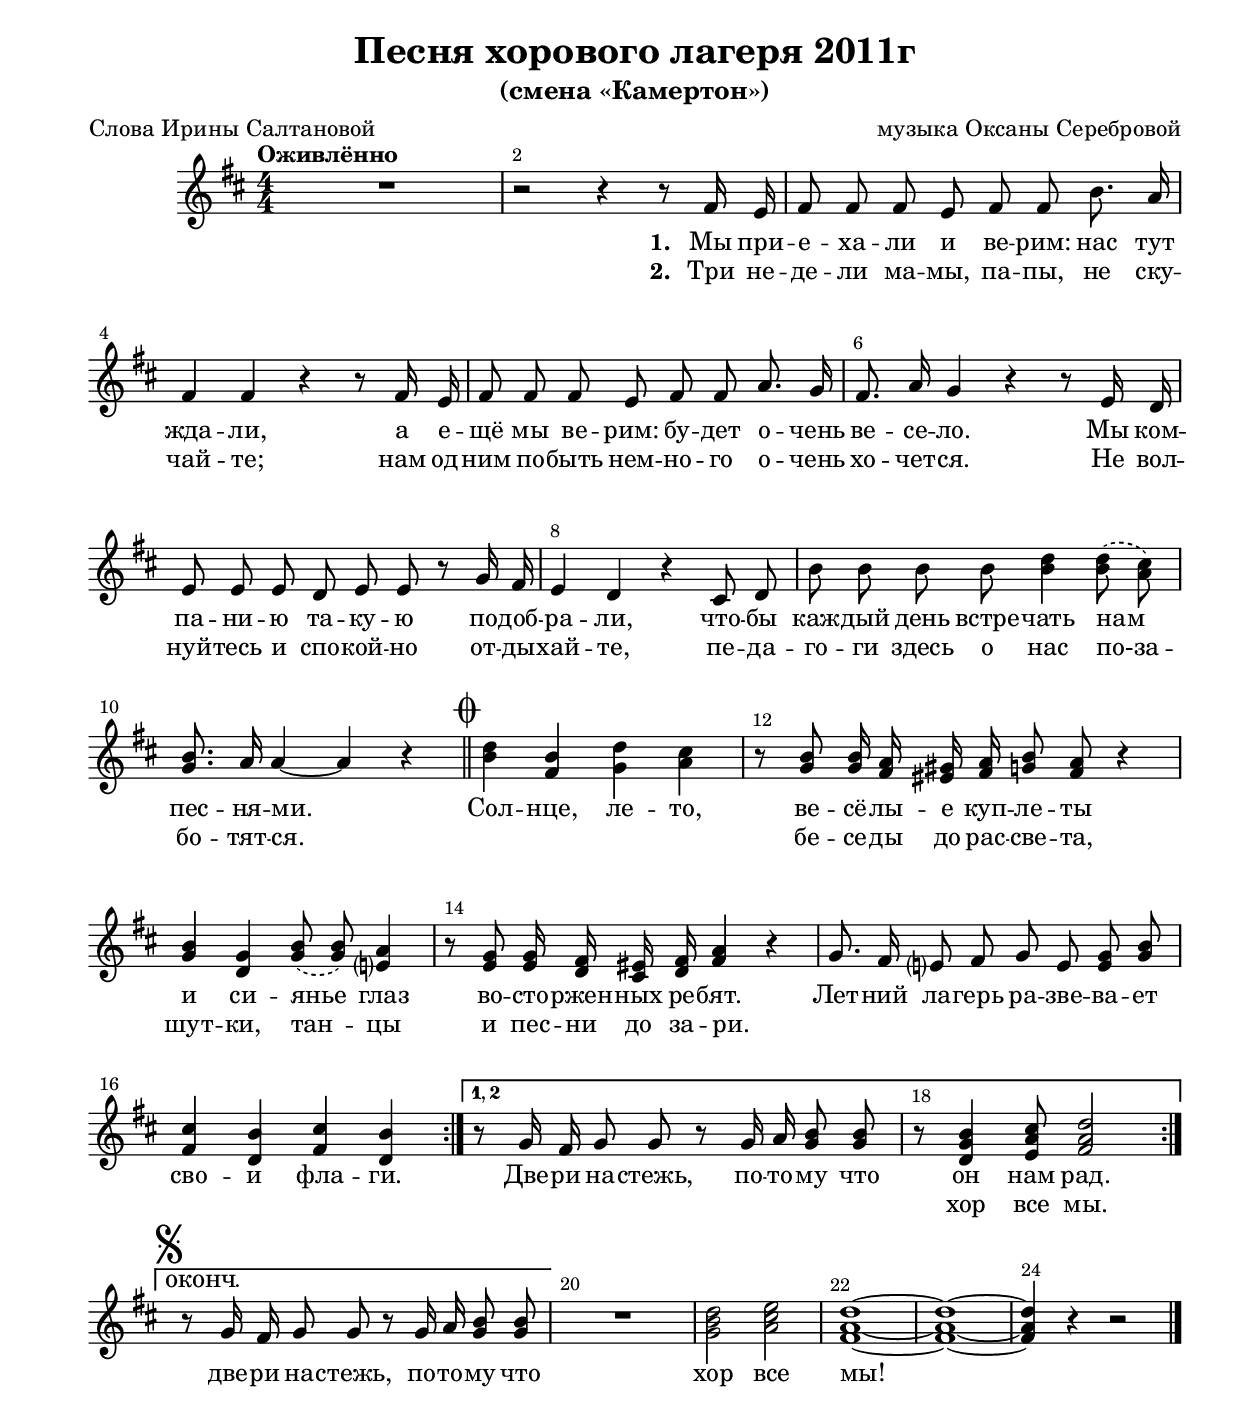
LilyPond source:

\version "2.18.2"

% закомментируйте строку ниже, чтобы получался pdf с навигацией
%#(ly:set-option 'point-and-click #f)
#(ly:set-option 'midi-extension "mid")
#(set-default-paper-size "a4")
%#(set-global-staff-size 18)

\header {
  title = "Песня хорового лагеря 2011г"
  subtitle = "(смена «Камертон»)"
 composer = "музыка Оксаны Серебровой"
  poet = "Слова Ирины Салтановой"
  % Удалить строку версии LilyPond 
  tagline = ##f
}

global = {
  \key d \major
  \time 4/4
  \tempo "Оживлённо"
  \numericTimeSignature
  \autoBeamOff
      \set Score.skipBars = ##t
    \override MultiMeasureRest.expand-limit = #1
}

%make visible number of every 2-nd bar
secondbar = {
  \override Score.BarNumber.break-visibility = #end-of-line-invisible
  \override Score.BarNumber.X-offset = #1
  \override Score.BarNumber.self-alignment-X = #LEFT
  \set Score.barNumberVisibility = #(every-nth-bar-number-visible 2)
}

%use this as temporary line break
abr = { \break }

% uncommend next line when finished
%abr = {}

%once hide accidental (runaround for cadenza
nat = { \once \hide Accidental }

voltaAdLib = \markup { оконч. }

sopvoice = \relative c' {
  \global
%  \dynamicUp
  \secondbar  
  R1
  r2 r4 r8 fis16 e |
  fis8 fis fis e fis fis b8. a16 | \abr
  
  fis4 fis r r8 fis16 e |
  fis8 fis fis e fis fis a8. g16 |
  fis8. a16 g4 r r8 e16 d | \abr
  
  e8 e e d e e r8 g16 fis |
  e4 d r cis8 d |
  b'8 b b b <b d>4 \slurDashed q8( <a cis>8) \slurSolid | \abr
  
  <g b>8. a16 a4~ a r | \bar "||" \mark \markup { \musicglyph "scripts.coda" }
  
  
  \repeat volta 2 {
  <b d>4 <fis b> <g d'> <a cis> |
  r8 <g b> q16 <fis a> <eis gis> <fis a> <g b>8 <fis a> r4 | \abr
  
  <g b> <d g> \slurDashed <g b>8( q) \slurSolid <e a>4 |
  r8 <e g> q16 <d fis> <cis eis> <d fis> <fis a>4 r |
  g8. fis16 e8 fis g e <e g> <g b> | \abr
  
  <fis cis'>4 < d b'> <fis cis'> <d b'> |
  }
    {
    {
      \set Score.repeatCommands = #'((volta "1, 2") end-repeat)
      r8 g16 fis g8 g r8 g16 a <g b>8 q |
      r8 <d g b>4 <e a cis>8 <fis a d>2 \mark \markup { \musicglyph "scripts.segno" }
    }
    {
      \set Score.repeatCommands = #(list(list 'volta voltaAdLib) 'end-repeat)
      r8 g16 fis g8 g r8 g16 a <g b>8 q
      \set Score.repeatCommands = #'((volta #f))
    }
  }
  R1
  <g b d>2 <a cis e> |
  <fis a d>1~ |
  q~ |
  q4 r r2 \bar "|."
}


lyricscore = \lyricmode {
  \set stanza = "1. " Мы при -- е -- ха -- ли и ве -- рим: нас тут
  жда -- ли, а е -- щё мы ве -- рим: бу  -- дет о -- чень ве -- се -- ло. Мы ком --
  па -- ни -- ю та -- ку -- ю по -- доб -- ра -- ли, что -- бы каж -- дый день встре -- чать нам
  пес -- ня -- ми. Сол -- нце, ле -- то, ве -- сё -- лы -- е куп -- ле -- ты
  и си -- янье глаз во -- сто -- ржен -- ных ре -- бят. Лет -- ний ла -- герь ра -- зве -- ва -- ет
  сво -- и фла -- ги. Две -- ри на -- стежь, по -- то -- му что он нам рад.
  две -- ри на -- стежь, по -- то -- му что хор все мы!
}

lyricscorei = \lyricmode {
  \set stanza = "2. " Три не -- де -- ли ма -- мы, па -- пы, не ску -- 
  чай -- те; нам од -- ним по -- быть нем -- но -- го о -- чень хо -- чет -- ся. Не вол --
  нуй -- тесь и спо -- кой -- но от -- ды -- хай -- те, пе -- да -- го -- ги здесь о нас по-за --
  бо -- тят -- ся.
  _ _ _ _ бе -- се -- ды до рас -- све -- та,
   шут -- ки, тан -- цы и пес -- ни до за -- ри.
   _ _ _ _ _ _ _ _ _ _ _ _ _ _ _ _ _ _ _ _ хор все мы.
}


\bookpart {
  \paper {
    top-margin = 15
    left-margin = 15
    right-margin = 10
    bottom-margin = 50
    indent = 15
    
    ragged-last-bottom = ##f
  }
  \score {
 %     \transpose es f {
    \new ChoirStaff <<
      \new Staff = "upstaff"  <<
        \new Voice = "soprano" { \oneVoice \sopvoice }
      >> 
      
      \new Lyrics \lyricsto "soprano" { \lyricscore }
      \new Lyrics \lyricsto "soprano" { \lyricscorei }
      
      
      % or: \new Lyrics \lyricsto "soprano" { \lyricscore }
      % alternative lyrics above up staff
      %\new Lyrics \with {alignAboveContext = "upstaff"} \lyricsto "soprano" \lyricst
    >>
 %     }  % transposeµ
    \layout { 
      \context {
        \Score
%         \override BarNumber.break-visibility = #end-of-line-invisible
%          \override BarNumber.self-alignment-X = #LEFT
%          \override BarNumber.stencil  = #(make-stencil-boxer 0.1 0.25 ly:text-interface::print)
%          barNumberVisibility = #all-bar-numbers-visible
%          barNumberVisibility = #(every-nth-bar-number-visible 2)
}
      \context {
        \Staff
        \accidentalStyle modern-voice-cautionary
        % удаляем обозначение темпа из общего плана
        %  \remove "Time_signature_engraver"
        %  \remove "Bar_number_engraver"
        %\RemoveEmptyStaves
        %\override VerticalAxisGroup.remove-first = ##t
      }
      %Metronome_mark_engraver
    }
  }

  
}

\bookpart {
  \score {
    \unfoldRepeats
 %     \transpose es f {
    \new ChoirStaff <<
      \new Staff = "upstaff" \with {
        instrumentName = "Хор"
        shortInstrumentName = "Х"
        midiInstrument = "voice oohs"
      } <<
        \new Voice = "soprano" { \sopvoice }
      >> 
      
      <<
      \new Lyrics \lyricsto "soprano" << \lyricscore \lyricscorei >>
      \new Lyrics \lyricsto "soprano" { \lyricscorei }
      >>
    >>
%      }  % transposeµ
    \midi {
      \tempo 8=90
    }
  }
}
